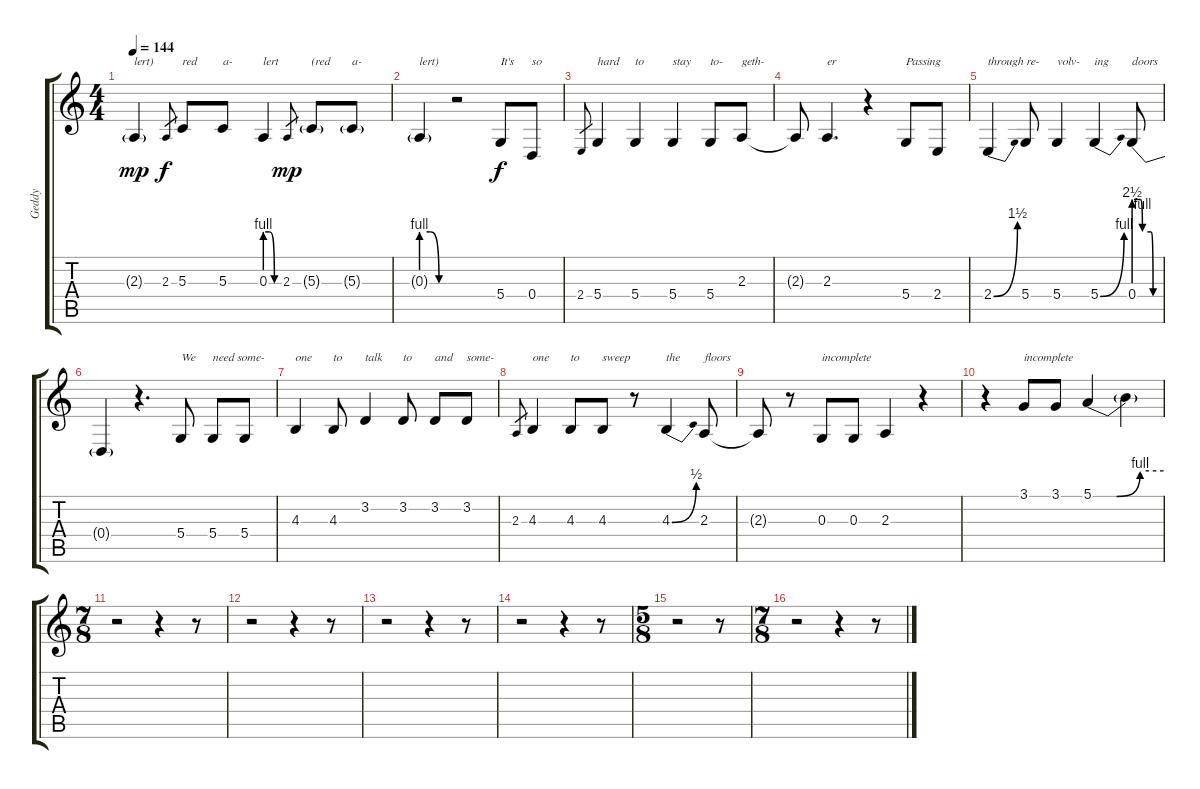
\track ("Geddy" "Geddy") {instrument lead6voice}
\staff {score tabs}
\tuning (E4 B3 G3 D3 A2 E2) {hide}
\ts (4 4)
\tempo 144
\clef g2
\ks c
2.3{g}.4{txt "lert)" dy mp} 2.3.8{gr dy f} 5.3.8{txt "red"} 5.3.8{txt "a-"} 0.3{be (custom 0 4 20 4 40 0 60 0)}.4{txt "lert"} 2.3.8{gr dy mp} 5.3{g}.8{txt "(red"} 5.3{g}.8{txt "a-"} |
0.3{be (custom 0 4 20 4 40 0 60 0) g}.4{txt "lert)"} r.2 5.4.8{txt "It's" dy f} 0.4.8{txt "so"} |
2.4.8{gr} 5.4.4{txt "hard"} 5.4.4{txt "to"} 5.4.4{txt "stay"} 5.4.8{txt "to-"} 2.3.8{txt "geth-"} |
2.3{t}.8 2.3.4{d txt "er"} r.4 5.4.8{txt "Passing"} 2.4.8 |
2.4{be (bend 0 0 60 6)}.4{txt "through re-"} 5.4.8 5.4.4{txt "volv-"} 5.4{be (bend 0 0 60 4)}.4{txt "ing"} 0.4{be (custom 0 10 15 10 20 4 40 4 45 0 60 0)}.8{txt "doors"} |
0.4{t}.4 r.4{d} 5.4.8{txt "We"} 5.4.8{txt "need some-"} 5.4.8 |
4.3.4{txt "one"} 4.3.8{txt "to"} 3.2.4{txt "talk"} 3.2.8{txt "to"} 3.2.8{txt "and"} 3.2.8{txt "some-"} |
2.3.8{gr} 4.3.4{txt "one"} 4.3.8{txt "to"} 4.3.8{txt "sweep"} r.8 4.3{be (bend 0 0 60 2)}.4{txt "the"} 2.3.8{txt "floors"} |
2.3{t}.8 r.8 0.3.8{txt "incomplete"} 0.3.8 2.3.4 r.4 |
r.4 3.1.8{txt "incomplete"} 3.1.8 5.1{be (custom 0 0 20 0 40 4 60 4)}.4 5.1{t}.4 |
\ts (7 8)
r.2 r.4 r.8 |
r.2 r.4 r.8 |
r.2 r.4 r.8 |
r.2 r.4 r.8 |
\ts (5 8)
r.2 r.8 |
\ts (7 8)
r.2 r.4 r.8
